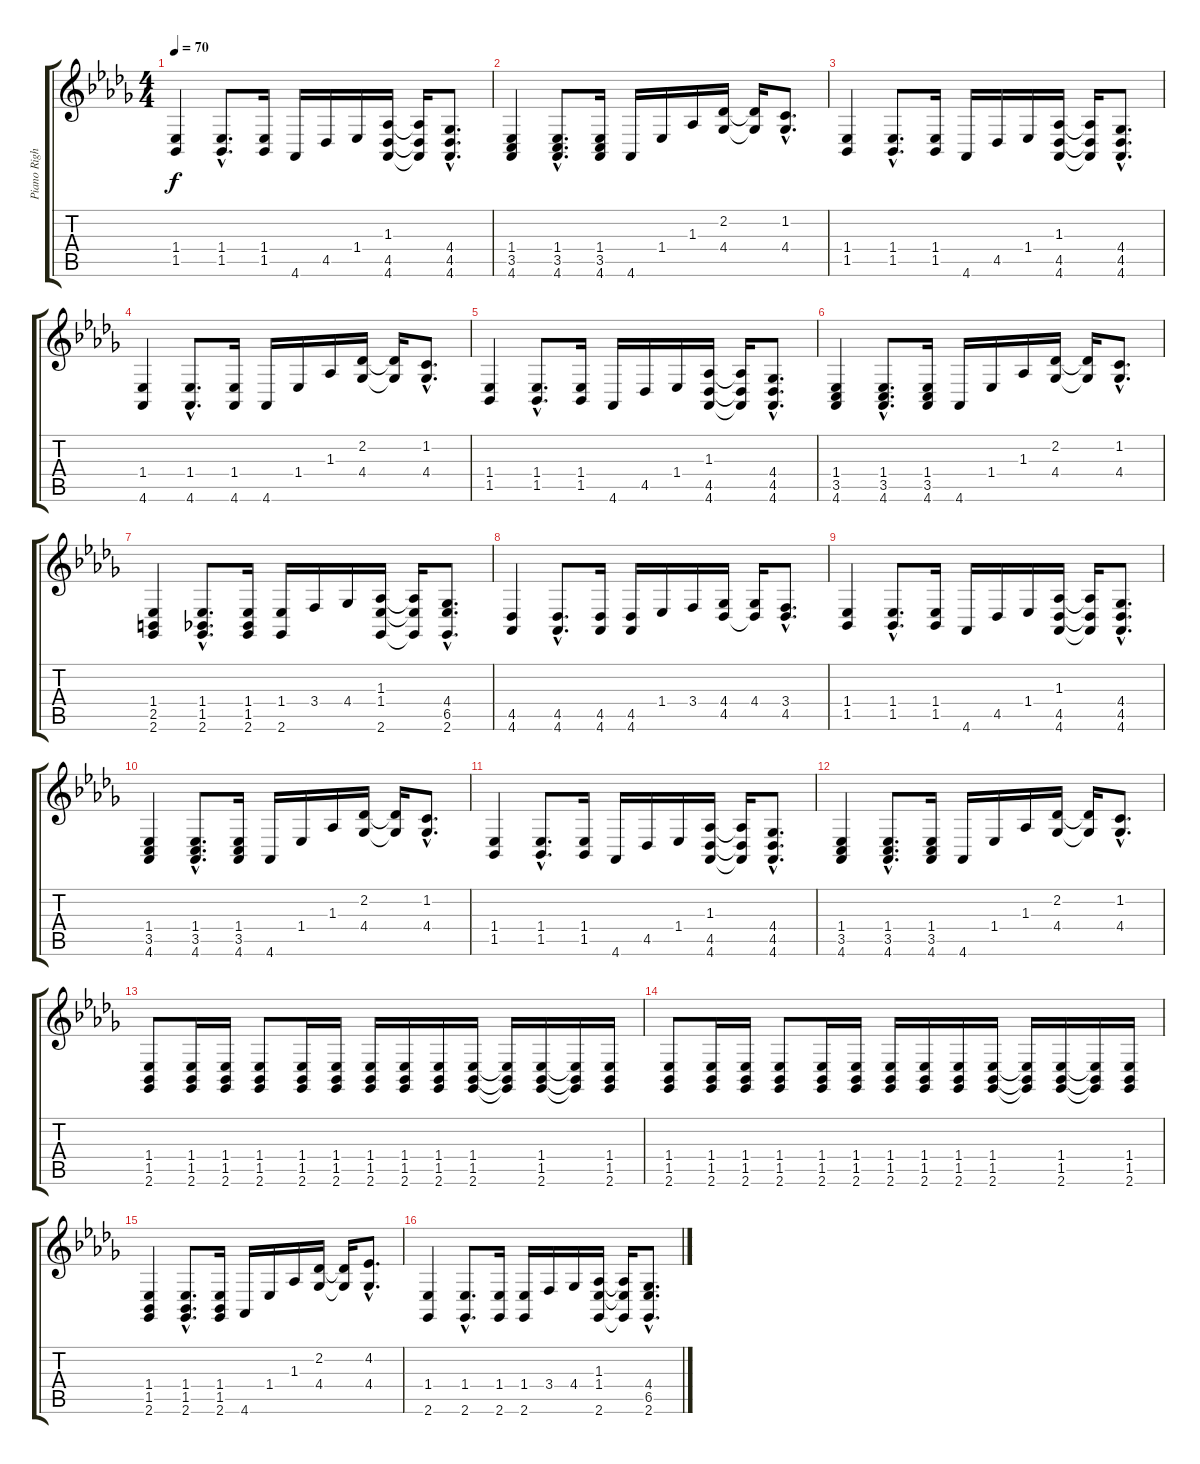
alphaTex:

\track ("Piano Right" "Piano Righ") {instrument acousticgrandpiano}
\staff {score tabs}
\tuning (E4 B3 G3 D3 A2 E2) {hide}
\ts (4 4)
\tempo 70
\clef g2
\ks db
(1.4 1.5).4{dy f} (1.4{hac} 1.5{hac}).8{d} (1.4 1.5).16 4.6.16 4.5.16 1.4.16 (1.3 4.5 4.6).16 (1.3{t} 4.5{t} 4.6{t}).16 (4.4{hac} 4.5{hac} 4.6{hac}).8{d} |
(1.4 3.5 4.6).4 (1.4{hac} 3.5{hac} 4.6{hac}).8{d} (1.4 3.5 4.6).16 4.6.16 1.4.16 1.3.16 (2.2 4.4).16 (2.2{t} 4.4{t}).16 (1.2{hac} 4.4{hac}).8{d} |
(1.4 1.5).4 (1.4{hac} 1.5{hac}).8{d} (1.4 1.5).16 4.6.16 4.5.16 1.4.16 (1.3 4.5 4.6).16 (1.3{t} 4.5{t} 4.6{t}).16 (4.4{hac} 4.5{hac} 4.6{hac}).8{d} |
(1.4 4.6).4 (1.4{hac} 4.6{hac}).8{d} (1.4 4.6).16 4.6.16 1.4.16 1.3.16 (2.2 4.4).16 (2.2{t} 4.4{t}).16 (1.2{hac} 4.4{hac}).8{d} |
(1.4 1.5).4 (1.4{hac} 1.5{hac}).8{d} (1.4 1.5).16 4.6.16 4.5.16 1.4.16 (1.3 4.5 4.6).16 (1.3{t} 4.5{t} 4.6{t}).16 (4.4{hac} 4.5{hac} 4.6{hac}).8{d} |
(1.4 3.5 4.6).4 (1.4{hac} 3.5{hac} 4.6{hac}).8{d} (1.4 3.5 4.6).16 4.6.16 1.4.16 1.3.16 (2.2 4.4).16 (2.2{t} 4.4{t}).16 (1.2{hac} 4.4{hac}).8{d} |
(1.4 2.5 2.6).4 (1.4{hac} 1.5{hac} 2.6{hac}).8{d} (1.4 1.5 2.6).16 (1.4 2.6).16 3.4.16 4.4.16 (1.3 1.4 2.6).16 (1.3{t} 1.4{t} 2.6{t}).16 (4.4{hac} 6.5{hac} 2.6{hac}).8{d} |
(4.5 4.6).4 (4.5{hac} 4.6{hac}).8{d} (4.5 4.6).16 (4.5 4.6).16 1.4.16 3.4.16 (4.4 4.5).16 (4.4 4.5{t}).16 (3.4{hac} 4.5{hac}).8{d} |
(1.4 1.5).4 (1.4{hac} 1.5{hac}).8{d} (1.4 1.5).16 4.6.16 4.5.16 1.4.16 (1.3 4.5 4.6).16 (1.3{t} 4.5{t} 4.6{t}).16 (4.4{hac} 4.5{hac} 4.6{hac}).8{d} |
(1.4 3.5 4.6).4 (1.4{hac} 3.5{hac} 4.6{hac}).8{d} (1.4 3.5 4.6).16 4.6.16 1.4.16 1.3.16 (2.2 4.4).16 (2.2{t} 4.4{t}).16 (1.2{hac} 4.4{hac}).8{d} |
(1.4 1.5).4 (1.4{hac} 1.5{hac}).8{d} (1.4 1.5).16 4.6.16 4.5.16 1.4.16 (1.3 4.5 4.6).16 (1.3{t} 4.5{t} 4.6{t}).16 (4.4{hac} 4.5{hac} 4.6{hac}).8{d} |
(1.4 3.5 4.6).4 (1.4{hac} 3.5{hac} 4.6{hac}).8{d} (1.4 3.5 4.6).16 4.6.16 1.4.16 1.3.16 (2.2 4.4).16 (2.2{t} 4.4{t}).16 (1.2{hac} 4.4{hac}).8{d} |
(1.4 1.5 2.6).8 (1.4 1.5 2.6).16 (1.4 1.5 2.6).16 (1.4 1.5 2.6).8 (1.4 1.5 2.6).16 (1.4 1.5 2.6).16 (1.4 1.5 2.6).16 (1.4 1.5 2.6).16 (1.4 1.5 2.6).16 (1.4 1.5 2.6).16 (1.4{t} 1.5{t} 2.6{t}).16 (1.4 1.5 2.6).16 (1.4{t} 1.5{t} 2.6{t}).16 (1.4 1.5 2.6).16 |
(1.4 1.5 2.6).8 (1.4 1.5 2.6).16 (1.4 1.5 2.6).16 (1.4 1.5 2.6).8 (1.4 1.5 2.6).16 (1.4 1.5 2.6).16 (1.4 1.5 2.6).16 (1.4 1.5 2.6).16 (1.4 1.5 2.6).16 (1.4 1.5 2.6).16 (1.4{t} 1.5{t} 2.6{t}).16 (1.4 1.5 2.6).16 (1.4{t} 1.5{t} 2.6{t}).16 (1.4 1.5 2.6).16 |
(1.4 1.5 2.6).4 (1.4{hac} 1.5{hac} 2.6{hac}).8{d} (1.4 1.5 2.6).16 4.6.16 1.4.16 1.3.16 (2.2 4.4).16 (2.2{t} 4.4{t}).16 (4.2{hac} 4.4{hac}).8{d} |
(1.4 2.6).4 (1.4{hac} 2.6{hac}).8{d} (1.4 2.6).16 (1.4 2.6).16 3.4.16 4.4.16 (1.3 1.4 2.6).16 (1.3{t} 1.4{t} 2.6{t}).16 (4.4{hac} 6.5{hac} 2.6{hac}).8{d}
